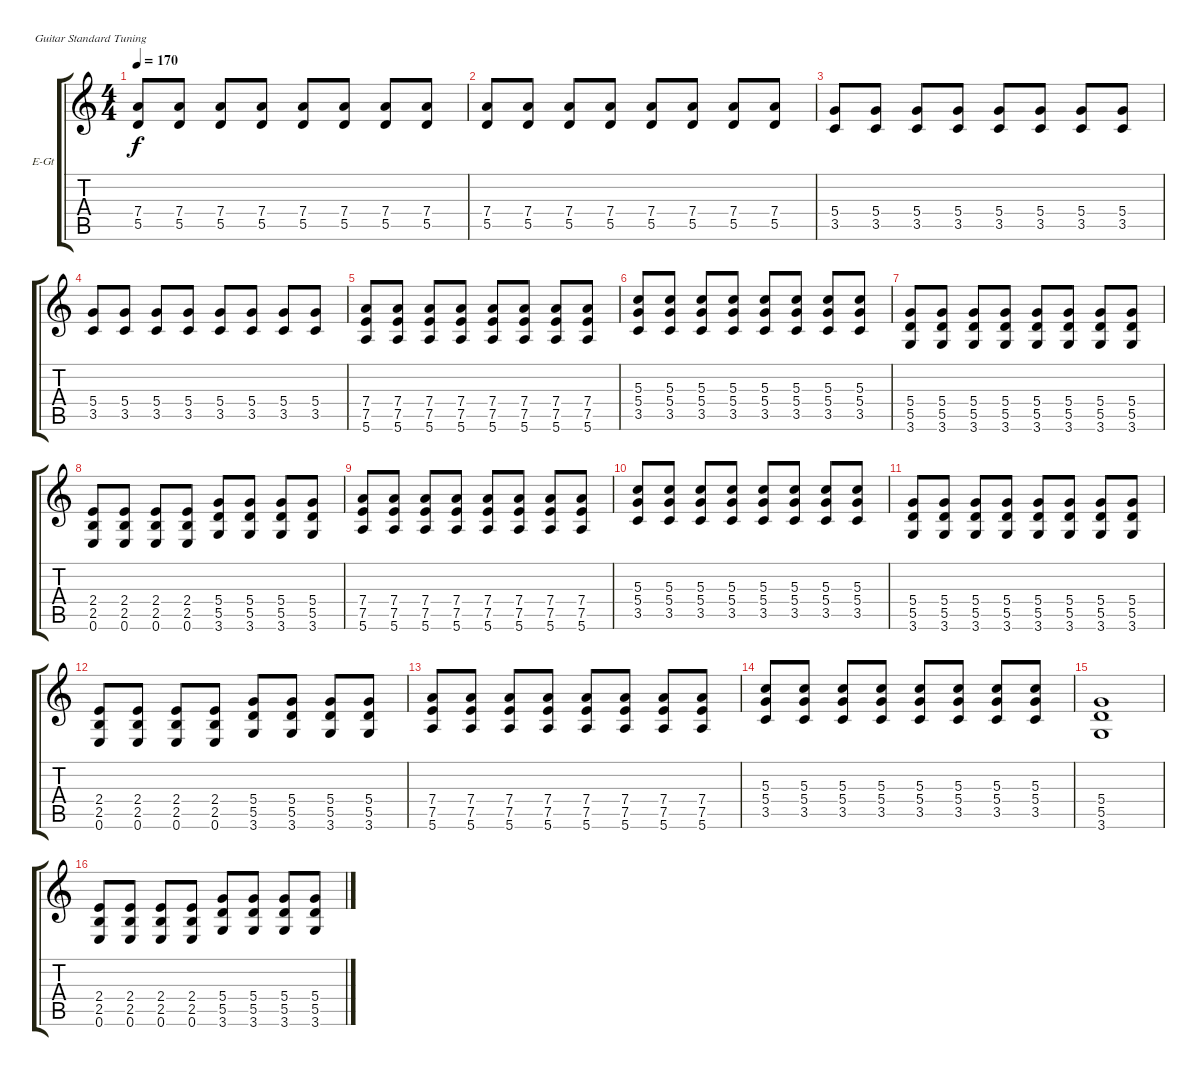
\bracketExtendMode groupsimilarinstruments
\firstSystemTrackNameOrientation horizontal
\otherSystemsTrackNameOrientation horizontal
\track ("Guitar 2" "E-Gt") {instrument overdrivenguitar}
\staff {score tabs}
\tuning (E4 B3 G3 D3 A2 E2)
\ts (4 4)
\tempo 170
\clef g2
\ks c
(7.4 5.5).8{dy f} (7.4 5.5).8 (7.4 5.5).8 (7.4 5.5).8 (7.4 5.5).8 (7.4 5.5).8 (7.4 5.5).8 (7.4 5.5).8 |
(7.4 5.5).8 (7.4 5.5).8 (7.4 5.5).8 (7.4 5.5).8 (7.4 5.5).8 (7.4 5.5).8 (7.4 5.5).8 (7.4 5.5).8 |
(5.4 3.5).8 (5.4 3.5).8 (5.4 3.5).8 (5.4 3.5).8 (5.4 3.5).8 (5.4 3.5).8 (5.4 3.5).8 (5.4 3.5).8 |
(5.4 3.5).8 (5.4 3.5).8 (5.4 3.5).8 (5.4 3.5).8 (5.4 3.5).8 (5.4 3.5).8 (5.4 3.5).8 (5.4 3.5).8 |
(7.4 7.5 5.6).8 (7.4 7.5 5.6).8 (7.4 7.5 5.6).8 (7.4 7.5 5.6).8 (7.4 7.5 5.6).8 (7.4 7.5 5.6).8 (7.4 7.5 5.6).8 (7.4 7.5 5.6).8 |
(5.3 5.4 3.5).8 (5.3 5.4 3.5).8 (5.3 5.4 3.5).8 (5.3 5.4 3.5).8 (5.3 5.4 3.5).8 (5.3 5.4 3.5).8 (5.3 5.4 3.5).8 (5.3 5.4 3.5).8 |
(5.4 5.5 3.6).8 (5.4 5.5 3.6).8 (5.4 5.5 3.6).8 (5.4 5.5 3.6).8 (5.4 5.5 3.6).8 (5.4 5.5 3.6).8 (5.4 5.5 3.6).8 (5.4 5.5 3.6).8 |
(2.4 2.5 0.6).8 (2.4 2.5 0.6).8 (2.4 2.5 0.6).8 (2.4 2.5 0.6).8 (5.4 5.5 3.6).8 (5.4 5.5 3.6).8 (5.4 5.5 3.6).8 (5.4 5.5 3.6).8 |
(7.4 7.5 5.6).8 (7.4 7.5 5.6).8 (7.4 7.5 5.6).8 (7.4 7.5 5.6).8 (7.4 7.5 5.6).8 (7.4 7.5 5.6).8 (7.4 7.5 5.6).8 (7.4 7.5 5.6).8 |
(5.3 5.4 3.5).8 (5.3 5.4 3.5).8 (5.3 5.4 3.5).8 (5.3 5.4 3.5).8 (5.3 5.4 3.5).8 (5.3 5.4 3.5).8 (5.3 5.4 3.5).8 (5.3 5.4 3.5).8 |
(5.4 5.5 3.6).8 (5.4 5.5 3.6).8 (5.4 5.5 3.6).8 (5.4 5.5 3.6).8 (5.4 5.5 3.6).8 (5.4 5.5 3.6).8 (5.4 5.5 3.6).8 (5.4 5.5 3.6).8 |
(2.4 2.5 0.6).8 (2.4 2.5 0.6).8 (2.4 2.5 0.6).8 (2.4 2.5 0.6).8 (5.4 5.5 3.6).8 (5.4 5.5 3.6).8 (5.4 5.5 3.6).8 (5.4 5.5 3.6).8 |
(7.4 7.5 5.6).8 (7.4 7.5 5.6).8 (7.4 7.5 5.6).8 (7.4 7.5 5.6).8 (7.4 7.5 5.6).8 (7.4 7.5 5.6).8 (7.4 7.5 5.6).8 (7.4 7.5 5.6).8 |
(5.3 5.4 3.5).8 (5.3 5.4 3.5).8 (5.3 5.4 3.5).8 (5.3 5.4 3.5).8 (5.3 5.4 3.5).8 (5.3 5.4 3.5).8 (5.3 5.4 3.5).8 (5.3 5.4 3.5).8 |
(5.4 5.5 3.6).1 |
(2.4 2.5 0.6).8 (2.4 2.5 0.6).8 (2.4 2.5 0.6).8 (2.4 2.5 0.6).8 (5.4 5.5 3.6).8 (5.4 5.5 3.6).8 (5.4 5.5 3.6).8 (5.4 5.5 3.6).8
